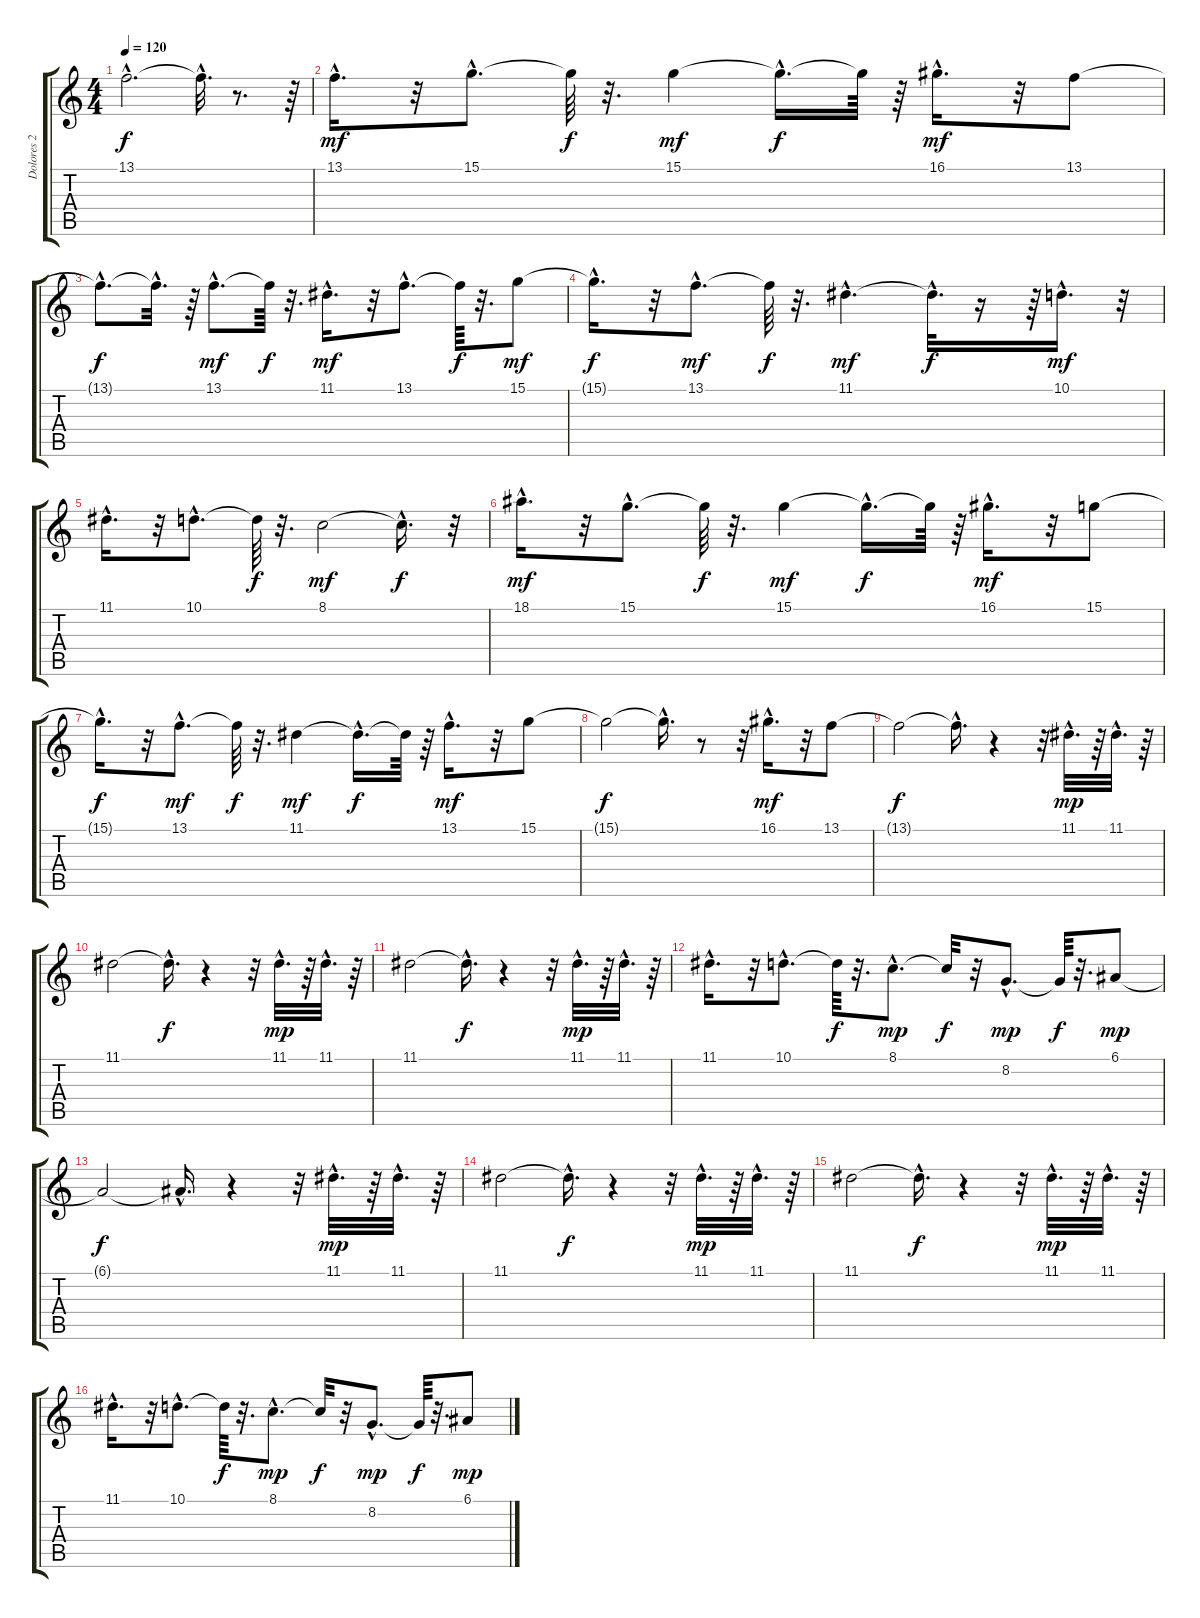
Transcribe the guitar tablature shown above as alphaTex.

\track ("Dolores 2" "Dolores 2") {instrument pad3polysynth}
\staff {score tabs}
\tuning (E4 B3 G3 D3 A2 E2) {hide}
\ts (4 4)
\tempo 120
\clef g2
\ks c
13.1{hac t}.2{d dy f} 13.1{hac t}.32{d} r.8{d} r.64 |
13.1{hac}.16{d dy mf} r.32 15.1{hac}.8{d} 15.1{t}.64{dy f} r.32{d} 15.1.4{dy mf} 15.1{hac t}.16{d dy f} 15.1{t}.64 r.64 16.1{hac}.16{d dy mf} r.32 13.1.8 |
13.1{hac t}.8{d dy f} 13.1{hac t}.32{d} r.64 13.1{hac}.8{d dy mf} 13.1{t}.64{dy f} r.32{d} 11.1{hac}.16{d dy mf} r.32 13.1{hac}.8{d} 13.1{t}.64{dy f} r.32{d} 15.1.8{dy mf} |
15.1{hac t}.16{d dy f} r.32 13.1{hac}.8{d dy mf} 13.1{t}.64{dy f} r.32{d} 11.1{hac}.4{d dy mf} 11.1{hac t}.32{d dy f} r.16 r.64 10.1{hac}.16{d dy mf} r.32 |
11.1{hac}.16{d} r.32 10.1{hac}.8{d} 10.1{t}.64{dy f} r.32{d} 8.1.2{dy mf} 8.1{hac t}.16{d dy f} r.32 |
18.1{hac}.16{d dy mf} r.32 15.1{hac}.8{d} 15.1{t}.64{dy f} r.32{d} 15.1.4{dy mf} 15.1{hac t}.16{d dy f} 15.1{t}.64 r.64 16.1{hac}.16{d dy mf} r.32 15.1.8 |
15.1{hac t}.16{d dy f} r.32 13.1{hac}.8{d dy mf} 13.1{t}.64{dy f} r.32{d} 11.1.4{dy mf} 11.1{hac t}.16{d dy f} 11.1{t}.64 r.64 13.1{hac}.16{d dy mf} r.32 15.1.8 |
15.1{t}.2{dy f} 15.1{hac t}.16{d} r.8 r.32 16.1{hac}.16{d dy mf} r.32 13.1.8 |
13.1{t}.2{dy f} 13.1{hac t}.16{d} r.4 r.32 11.1{hac}.32{d dy mp} r.64 11.1{hac}.32{d} r.64 |
11.1.2 11.1{hac t}.16{d dy f} r.4 r.32 11.1{hac}.32{d dy mp} r.64 11.1{hac}.32{d} r.64 |
11.1.2 11.1{hac t}.16{d dy f} r.4 r.32 11.1{hac}.32{d dy mp} r.64 11.1{hac}.32{d} r.64 |
11.1{hac}.16{d} r.32 10.1{hac}.8{d} 10.1{t}.64{dy f} r.32{d} 8.1{hac}.8{d dy mp} 8.1{t}.32{dy f} r.32 8.2{hac}.8{d dy mp} 8.2{t}.64{dy f} r.32{d} 6.1.8{dy mp} |
6.1{t}.2{dy f} 6.1{hac t}.16{d} r.4 r.32 11.1{hac}.32{d dy mp} r.64 11.1{hac}.32{d} r.64 |
11.1.2 11.1{hac t}.16{d dy f} r.4 r.32 11.1{hac}.32{d dy mp} r.64 11.1{hac}.32{d} r.64 |
11.1.2 11.1{hac t}.16{d dy f} r.4 r.32 11.1{hac}.32{d dy mp} r.64 11.1{hac}.32{d} r.64 |
11.1{hac}.16{d} r.32 10.1{hac}.8{d} 10.1{t}.64{dy f} r.32{d} 8.1{hac}.8{d dy mp} 8.1{t}.32{dy f} r.32 8.2{hac}.8{d dy mp} 8.2{t}.64{dy f} r.32{d} 6.1.8{dy mp}
